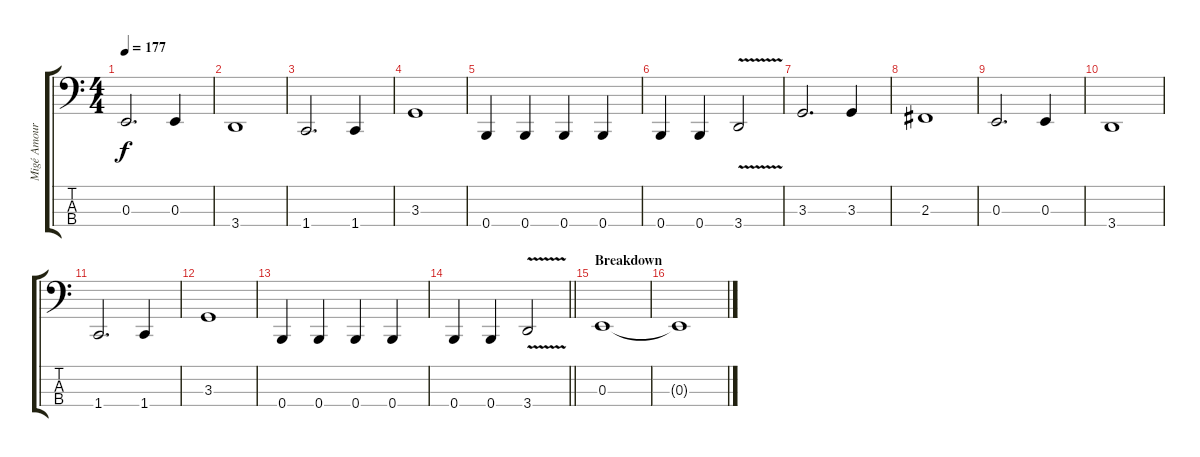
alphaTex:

\track ("Migé Amour (Bass)" "Migé Amour") {instrument electricbassfinger}
\staff {score tabs}
\tuning (D2 A1 E1 B0) {hide}
\ts (4 4)
\tempo 177
\clef f4
\ks c
0.3.2{d dy f} 0.3.4 |
3.4.1 |
1.4.2{d} 1.4.4 |
3.3.1 |
0.4.4 0.4.4 0.4.4 0.4.4 |
0.4.4 0.4.4 3.4{v}.2 |
3.3.2{d} 3.3.4 |
2.3.1 |
0.3.2{d} 0.3.4 |
3.4.1 |
1.4.2{d} 1.4.4 |
3.3.1 |
0.4.4 0.4.4 0.4.4 0.4.4 |
\barLineRight lightlight
0.4.4 0.4.4 3.4{v}.2 |
\section ("" "Breakdown")
0.3.1 |
0.3{t}.1
